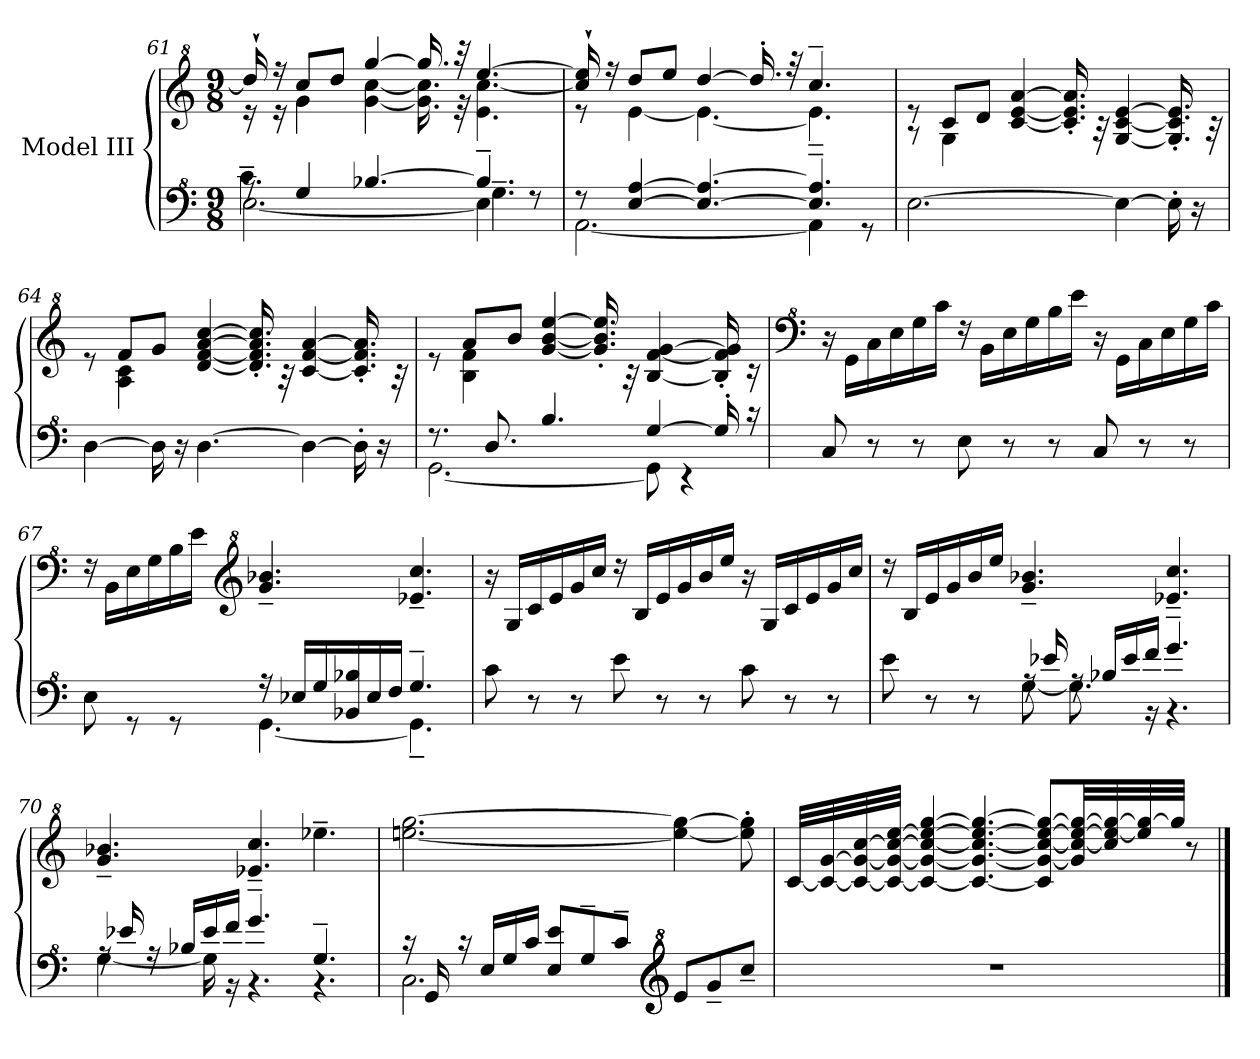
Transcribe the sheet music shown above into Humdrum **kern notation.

**kern	**kern
*part1	*part1
*staff2	*staff1
*I"Model III	*
*clefF^4	*clefG^2
*k[]	*k[]
*M9/8	*M9/8
=61	=61
*^	*^
*	*^	*	*
8ra	[2.e\	4.cc~\	16ddd`/]	16r
.	.	.	16r	16r
4g/	.	.	8ccc/L	4gg\
.	.	.	8ddd/J	.
[4.b-X/	.	4.ryy	[4ggg/	[4gg\ [4ccc\
.	.	.	16.ggg/]	16.gg\] 16.ccc\]
.	.	.	32r	32r
4.b-~/]	4e\]	4.g~\	[4.eee/	4.ee\ [4.ccc\
.	8rf	.	.	.
*	*v	*v	*	*
=62	=62	=62	=62
8r	[2.A\	16ccc/]` 16eee/]`	8r
.	.	16r	.
[4e/ [4a/	.	8ddd/L	[4ee\
.	.	8eee/J	.
4.e/_ 4.a/_	.	[4ddd/	4.ee\_
.	.	16.ddd'/]	.
.	.	32r	.
*	*	*MM72	*
4.e/]~ 4.a/]~	4A\]	4.ccc~/	4.ee~\]
.	8r	.	.
*v	*v	*	*
!!LO:LB:g=z	!!
=63	=63	=63
*	*MM81	*
[2.e\	8ree	8r
.	8cc/L	4g\
.	8dd/J	.
.	[4cc/ [4ee/ [4aa/	2.ryy
.	16.cc/]' 16.ee/]' 16.aa/]'	.
.	32ra	.
4e\_	[4g/ [4cc/ [4ee/	.
16e'\]	16.g/]' 16.cc/]' 16.ee/]'	.
16r	.	.
.	32ra	.
=64	=64	=64
*	*MM80	*
[4d\	8ree	8ryy
.	8ff/L	4a\ 4cc\
16d\]	8gg/J	.
16r	.	.
[4.d\	[4dd/ [4ff/ [4aa/ [4ccc/	2.ryy
.	16.dd/]' 16.ff/]' 16.aa/]' 16.ccc/]'	.
.	32ra	.
4d\_	[4cc/ [4ff/ [4aa/	.
16d'\]	16.cc/]' 16.ff/]' 16.aa/]'	.
16r	.	.
.	32ra	.
=65	=65	=65
*	*MM77	*
*^	*	*
8.r	[2.G\	8ree	8ryy
.	.	8aa/L	4b\ 4ff\
8.d/	.	.	.
.	.	8bb/J	.
*	*	*MM71	*
4.b/	.	[4gg/ [4bb/ [4eee/	2.ryy
.	.	16.gg/]' 16.bb/]' 16.eee/]'	.
.	.	32ra	.
*	*	*MM65	*
[4g/	8G\]	[4b/ [4ff/ [4gg/	.
.	4r	.	.
16g'/]	.	16b/]' 16ff/]' 16gg/]'	.
16r	.	16rcc	.
*v	*v	*	*
*	*v	*v
!!LO:LB:g=z
=66	=66
*	*clefF^4
*	*MM90
8c/	16r
*	*MM93
.	16G\LL
*	*MM96
8r	16c\
.	16e\
8r	16g\
.	16cc\JJ
8e\	16rf
.	16B\LL
8r	16e\
.	16g\
8r	16b\
.	16ee\JJ
8c/	16r
.	16G\LL
8r	16c\
.	16e\
8r	16g\
.	16cc\JJ
=67	=67
*^	*
8e\	4.ryy	16rf
.	.	16B\LL
8rG	.	16e\
.	.	16g\
8rG	.	16b\
.	.	16ee\JJ
*	*	*clefG^2
*	*	*MM90
16r	[4.G\	4.gg/~ 4.bb-X/~
16e-X/LL	.	.
16g/	.	.
16B-X/ 16b-X/	.	.
16e-/	.	.
16f/JJ	.	.
*	*	*MM81
4.g~/	4.G~\]	4.ee-X/~ 4.ccc/~
*v	*v	*
!!LO:LB:g=z
=68	=68
*	*MM90
8cc\	16r
*	*MM93
.	16g/LL
*	*MM96
8r	16cc/
.	16ee/
8r	16gg/
.	16ccc/JJ
8ee\	16rddd
.	16b/LL
8r	16ee/
.	16gg/
8r	16bb/
.	16eee/JJ
8cc\	16r
.	16g/LL
8r	16cc/
.	16ee/
8r	16gg/
.	16ccc/JJ
=69	=69
*^	*
8ee\	4.ryy	16rddd
.	.	16b/LL
8r	.	16ee/
.	.	16gg/
8r	.	16bb/
.	.	16eee/JJ
*	*	*MM87
16ra	[8g\	4.gg/~ 4.bb-X/~
16ee-X/	.	.
16ra	8.g\]	.
16b-X/LL	.	.
16ee-/	.	.
16ff/JJ	16r	.
*	*	*MM69
4.gg~/	4.r	4.ee-X/~ 4.ccc/~
!!LO:LB:g=z
=70	=70	=70
*	*	*MM72
16ra	[4g\	4.gg/~ 4.bb-X/~
16ee-X/	.	.
16ra	.	.
16b-X/LL	.	.
16ee-/	16g\]	.
16ff/JJ	16r	.
*	*	*MM63
4.gg~/	4.r	4.ee-X/~ 4.ccc/~
*	*	*MM57
4.g~/	4.r	4.eee-X~\
=71	=71	=71
*	*	*MM69
16r	2.c\	[2.eeen\ [2.ggg\
16G/	.	.
16r	.	.
16e/LL	.	.
16g/	.	.
16cc/JJ	.	.
8e/ 8ee/L	.	.
8g~/	.	.
8cc~/J	.	.
*clefG^2	*	*
*	*	*MM57
8ee/L	4.ryy	4eee\_ 4ggg\_
8gg~/	.	.
*	*	*MM45
8ccc~/J	.	8eee\]' 8ggg\]'
*v	*v	*
=72	=72
*	*MM57
8%9r	[32cc/LLL
.	32cc/_ [32gg/
.	32cc/_ 32gg/_ [32ccc/
.	32cc/_ 32gg/_ 32ccc/_ [32eee/JJJ
.	4cc/_ 4gg/_ 4ccc/_ 4eee/_ [4ggg/
*	*MM45
.	4.cc/_ 4.gg/_ 4.ccc/_ 4.eee/_ 4.ggg/_
.	8cc/] 8gg/_ 8ccc/_ 8eee/_ 8ggg/_L
.	32gg/] 32ccc/_ 32eee/_ 32ggg/_LL
.	32ccc/] 32eee/_ 32ggg/_
.	32eee/] 32ggg/_
.	32ggg/JJJ]
.	8r
==	==
*-	*-
